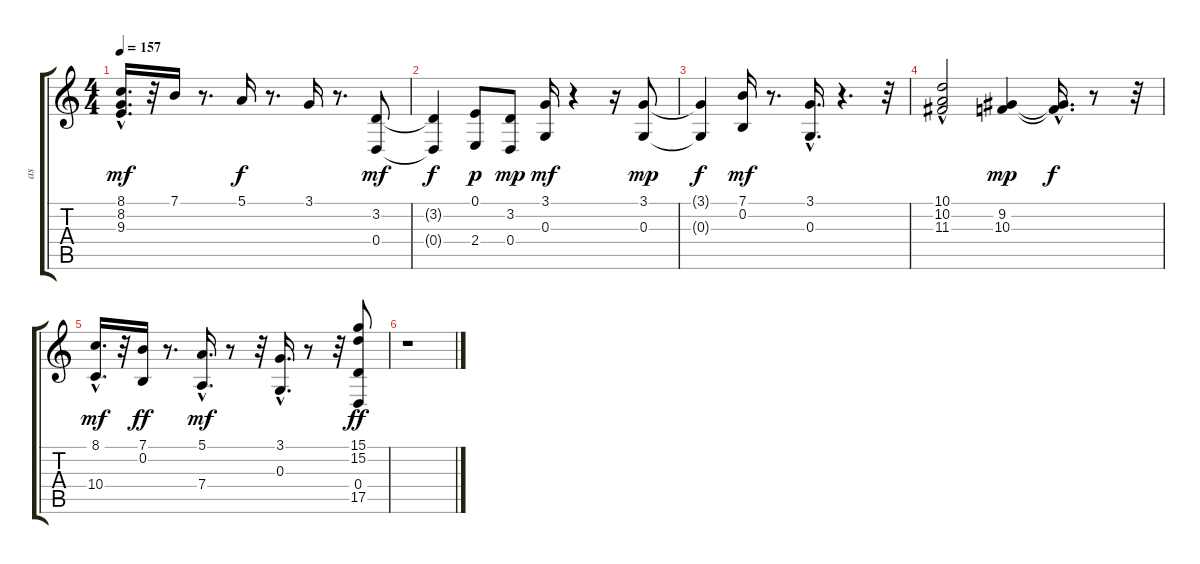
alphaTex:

\track ("ass" "as") {instrument synthbrass1}
\staff {score tabs}
\tuning (E4 B3 G3 D3 A2 E2) {hide}
\ts (4 4)
\tempo 157
\clef g2
\ks c
(8.1{hac} 8.2{hac} 9.3{hac}).16{d dy mf} r.32 7.1.16 r.8{d} 5.1.16{dy f} r.8{d} 3.1.16 r.8{d} (3.2 0.4).8{dy mf} |
(3.2{t} 0.4{t}).4{dy f} (0.1 2.4).8{dy p} (3.2 0.4).8{dy mp} (3.1 0.3).16{dy mf} r.4 r.16 (3.1 0.3).8{dy mp} |
(3.1{t} 0.3{t}).4{dy f} (7.1 0.2).16{dy mf} r.8{d} (3.1 0.3{hac}).16{d} r.4{d} r.32 |
(10.1{hac} 10.2 11.3{hac}).2 (9.2 10.3).4{dy mp} (9.2{hac t} 10.3{t}).16{d dy f} r.8 r.32 |
(8.1{hac} 10.4{hac}).16{d dy mf} r.32 (7.1 0.2).16{dy ff} r.8{d} (5.1{hac} 7.4{hac}).16{d dy mf} r.8 r.32 (3.1{hac} 0.3{hac}).16{d} r.8 r.32 (15.1 15.2 0.4 17.5).8{dy ff} |
r.1
